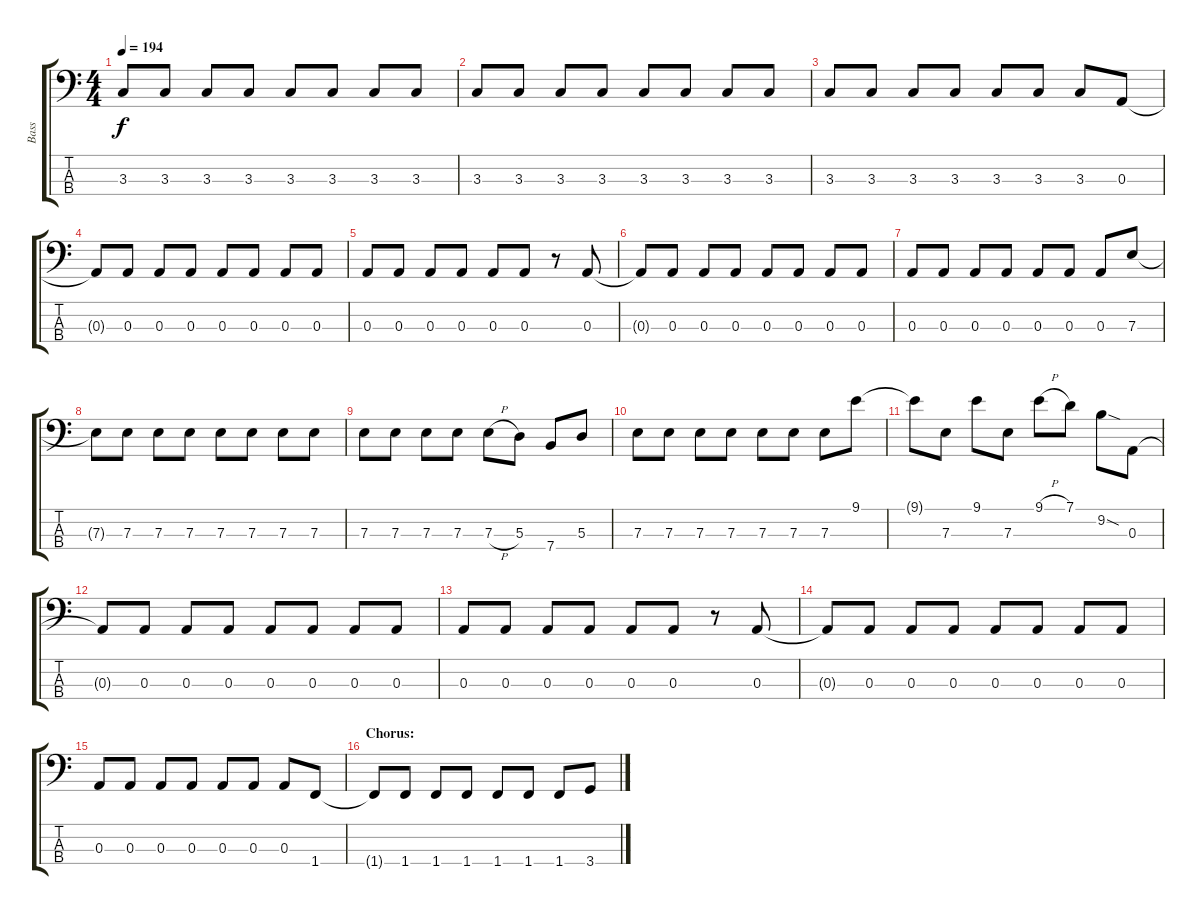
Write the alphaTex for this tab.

\track ("Bass" "Bass") {instrument electricbasspick}
\staff {score tabs}
\tuning (G2 D2 A1 E1) {hide}
\ts (4 4)
\tempo 194
\clef f4
\ks c
3.3.8{dy f} 3.3.8 3.3.8 3.3.8 3.3.8 3.3.8 3.3.8 3.3.8 |
3.3.8 3.3.8 3.3.8 3.3.8 3.3.8 3.3.8 3.3.8 3.3.8 |
3.3.8 3.3.8 3.3.8 3.3.8 3.3.8 3.3.8 3.3.8 0.3.8 |
0.3{t}.8 0.3.8 0.3.8 0.3.8 0.3.8 0.3.8 0.3.8 0.3.8 |
0.3.8 0.3.8 0.3.8 0.3.8 0.3.8 0.3.8 r.8 0.3.8 |
0.3{t}.8 0.3.8 0.3.8 0.3.8 0.3.8 0.3.8 0.3.8 0.3.8 |
0.3.8 0.3.8 0.3.8 0.3.8 0.3.8 0.3.8 0.3.8 7.3.8 |
7.3{t}.8 7.3.8 7.3.8 7.3.8 7.3.8 7.3.8 7.3.8 7.3.8 |
7.3.8 7.3.8 7.3.8 7.3.8 7.3{h}.8 5.3.8 7.4.8 5.3.8 |
7.3.8 7.3.8 7.3.8 7.3.8 7.3.8 7.3.8 7.3.8 9.1.8 |
9.1{t}.8 7.3.8 9.1.8 7.3.8 9.1{h}.8 7.1.8 9.2{sod}.8 0.3.8 |
0.3{t}.8 0.3.8 0.3.8 0.3.8 0.3.8 0.3.8 0.3.8 0.3.8 |
0.3.8 0.3.8 0.3.8 0.3.8 0.3.8 0.3.8 r.8 0.3.8 |
0.3{t}.8 0.3.8 0.3.8 0.3.8 0.3.8 0.3.8 0.3.8 0.3.8 |
0.3.8 0.3.8 0.3.8 0.3.8 0.3.8 0.3.8 0.3.8 1.4.8 |
\section ("" "Chorus:")
1.4{t}.8 1.4.8 1.4.8 1.4.8 1.4.8 1.4.8 1.4.8 3.4.8
